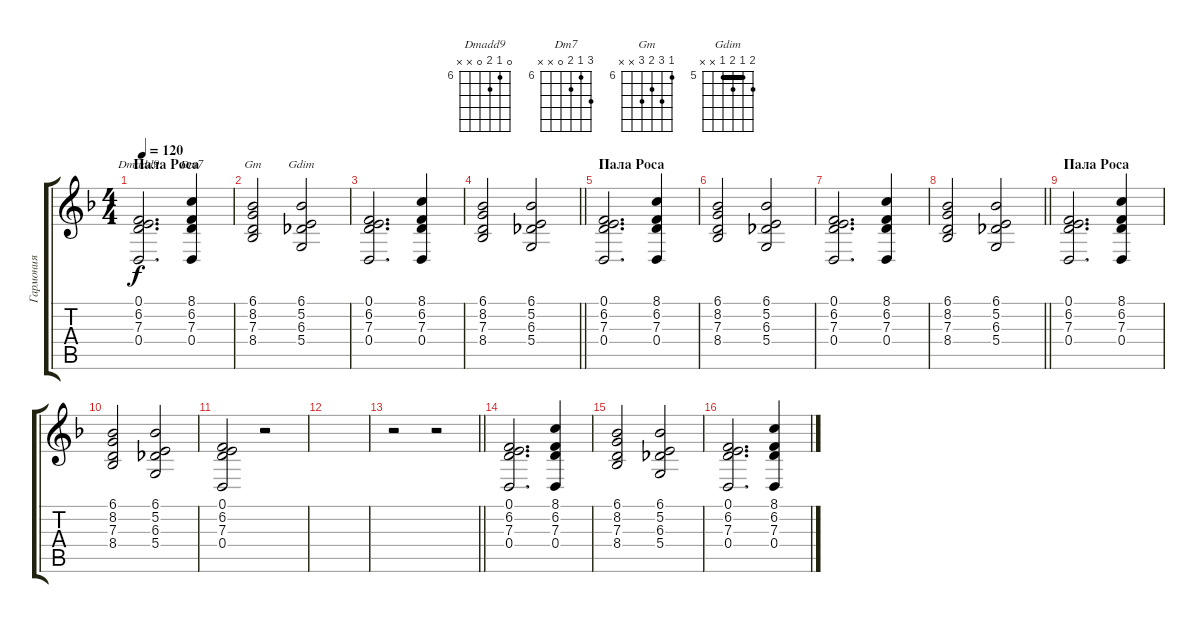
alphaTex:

\track ("Гармония" "Гармония") {instrument orchestralharp}
\staff {score tabs}
\tuning (E4 B3 G3 D3 A2 E2) {hide}
\chord ("Dmadd9" 0 6 7 0 x x) {firstfret 6}
\chord ("Dm7" 8 6 7 0 x x) {firstfret 6}
\chord ("Gm" 6 8 7 8 x x) {firstfret 6}
\chord ("Gdim" 6 5 6 5 x x) {firstfret 5 barre 5}
\ts (4 4)
\section ("" "Пала Роса")
\tempo 120
\clef g2
\ks dminor
(0.1 6.2 7.3 0.4).2{d ch "Dmadd9" dy f} (8.1 6.2 7.3 0.4).4{ch "Dm7"} |
(6.1 8.2 7.3 8.4).2{ch "Gm"} (6.1 5.2 6.3 5.4).2{ch "Gdim"} |
(0.1 6.2 7.3 0.4).2{d} (8.1 6.2 7.3 0.4).4 |
\barLineRight lightlight
(6.1 8.2 7.3 8.4).2 (6.1 5.2 6.3 5.4).2 |
\section ("" "Пала Роса")
(0.1 6.2 7.3 0.4).2{d} (8.1 6.2 7.3 0.4).4 |
(6.1 8.2 7.3 8.4).2 (6.1 5.2 6.3 5.4).2 |
(0.1 6.2 7.3 0.4).2{d} (8.1 6.2 7.3 0.4).4 |
\barLineRight lightlight
(6.1 8.2 7.3 8.4).2 (6.1 5.2 6.3 5.4).2 |
\section ("" "Пала Роса")
(0.1 6.2 7.3 0.4).2{d} (8.1 6.2 7.3 0.4).4 |
(6.1 8.2 7.3 8.4).2 (6.1 5.2 6.3 5.4).2 |
(0.1 6.2 7.3 0.4).2 r.2 |
|
\barLineRight lightlight
r.2 r.2 |
(0.1 6.2 7.3 0.4).2{d} (8.1 6.2 7.3 0.4).4 |
(6.1 8.2 7.3 8.4).2 (6.1 5.2 6.3 5.4).2 |
(0.1 6.2 7.3 0.4).2{d} (8.1 6.2 7.3 0.4).4
